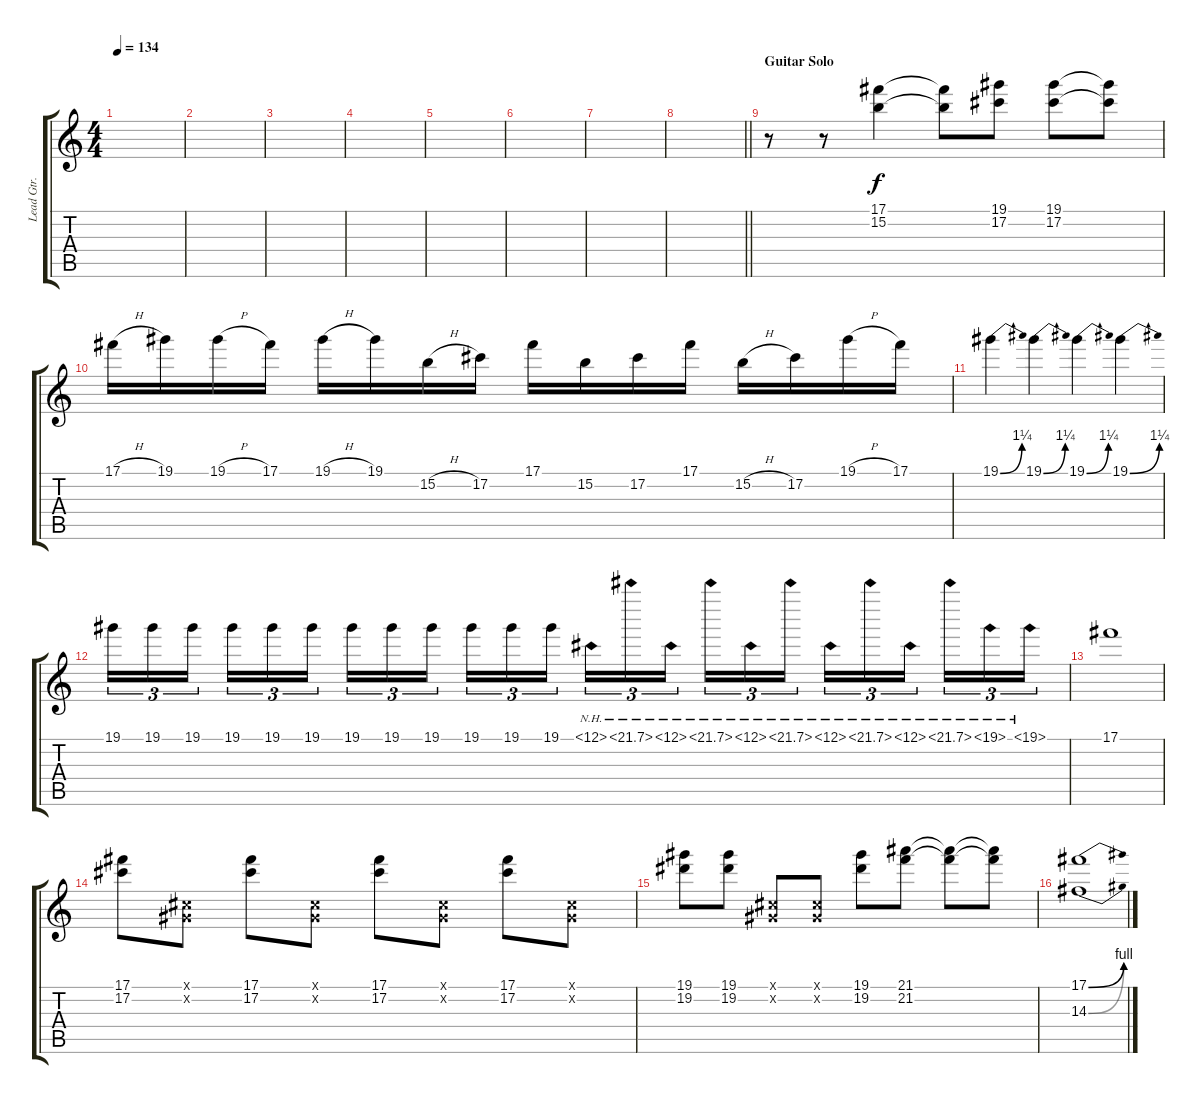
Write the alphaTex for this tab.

\track ("Lead Gtr." "Lead Gtr.") {instrument distortionguitar}
\staff {score tabs}
\tuning (Db4 Ab3 E3 B2 Gb2 B1) {hide}
\ts (4 4)
\tempo 134
\clef g2
\ks c
|
|
|
|
|
|
|
\barLineRight lightlight
|
\section ("" "Guitar Solo")
r.8 r.8 (17.1 15.2).4 (17.1{t} 15.2{t}).8 (19.1 17.2).8 (19.1 17.2).8 (19.1{t} 17.2{t}).8 |
17.1{h}.16 19.1.16 19.1{h}.16 17.1.16 19.1{h}.16 19.1.16 15.2{h}.16 17.2.16 17.1.16 15.2.16 17.2.16 17.1.16 15.2{h}.16 17.2.16 19.1{h}.16 17.1.16 |
19.1{be (bend 0 0 60 5)}.4 19.1{be (bend 0 0 60 5)}.4 19.1{be (bend 0 0 60 5)}.4 19.1{be (bend 0 0 60 5)}.4 |
19.1.16{tu (3 2)} 19.1.16{tu (3 2)} 19.1.16{tu (3 2) beam splitsecondary} 19.1.16{tu (3 2)} 19.1.16{tu (3 2)} 19.1.16{tu (3 2)} 19.1.16{tu (3 2)} 19.1.16{tu (3 2)} 19.1.16{tu (3 2) beam splitsecondary} 19.1.16{tu (3 2)} 19.1.16{tu (3 2)} 19.1.16{tu (3 2)} 20.1{nh}.16{tu (3 2)} 22.1{nh}.16{tu (3 2)} 20.1{nh}.16{tu (3 2) beam splitsecondary} 22.1{nh}.16{tu (3 2)} 20.1{nh}.16{tu (3 2)} 22.1{nh}.16{tu (3 2)} 20.1{nh}.16{tu (3 2)} 22.1{nh}.16{tu (3 2)} 20.1{nh}.16{tu (3 2) beam splitsecondary} 22.1{nh}.16{tu (3 2)} 19.1{nh}.16{tu (3 2)} 19.1{nh}.16{tu (3 2)} |
17.1.1 |
(17.1 17.2).8 (0.1{x} 0.2{x}).8 (17.1 17.2).8 (0.1{x} 0.2{x}).8 (17.1 17.2).8 (0.1{x} 0.2{x}).8 (17.1 17.2).8 (0.1{x} 0.2{x}).8 |
(19.1 19.2).8 (19.1 19.2).8 (0.1{x} 0.2{x}).8 (0.1{x} 0.2{x}).8 (19.1 19.2).8 (21.1 21.2).8 (21.1{t} 21.2{t}).8 (21.1{t} 21.2{t}).8 |
(17.1{be (bend 0 0 60 4)} 14.3{be (bend 0 0 60 4)}).1
